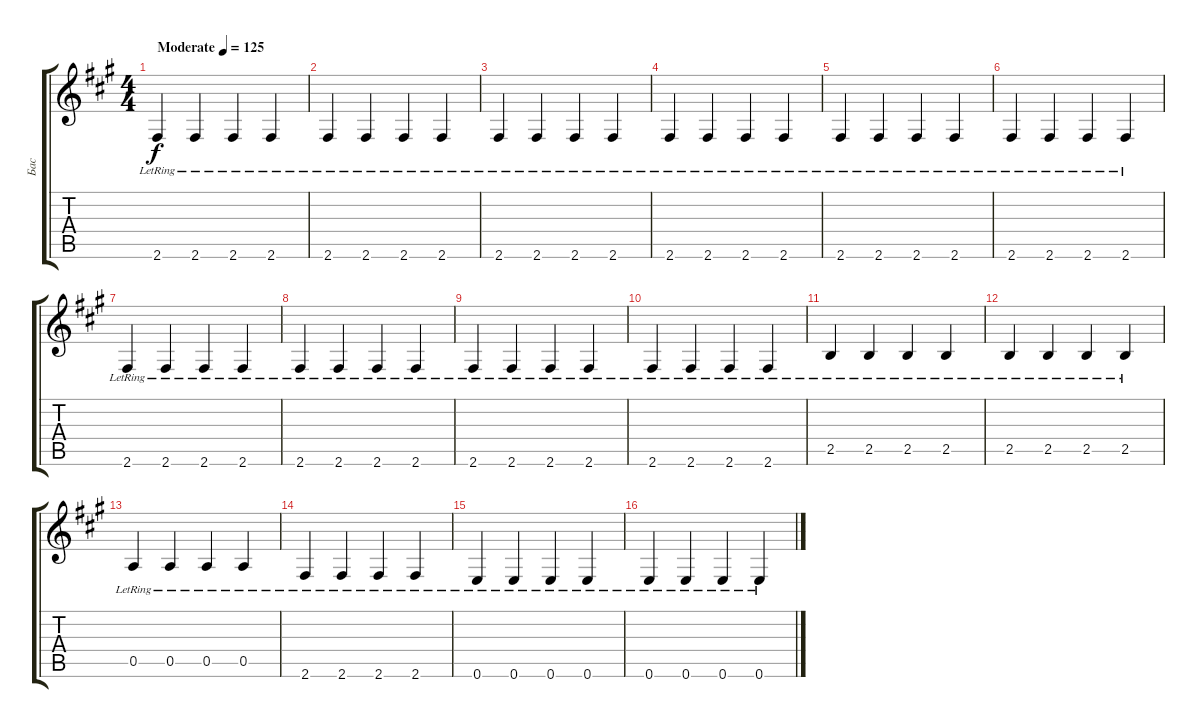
\track ("Бас" "Бас") {instrument electricbassfinger}
\staff {score tabs}
\tuning (E4 B3 G3 D3 A2 E2) {hide}
\ts (4 4)
\tempo (125 "Moderate")
\clef g2
\ks f#minor
2.6{lr}.4{dy f instrument electricbassfinger} 2.6{lr}.4 2.6{lr}.4 2.6{lr}.4 |
2.6{lr}.4 2.6{lr}.4 2.6{lr}.4 2.6{lr}.4 |
2.6{lr}.4 2.6{lr}.4 2.6{lr}.4 2.6{lr}.4 |
2.6{lr}.4 2.6{lr}.4 2.6{lr}.4 2.6{lr}.4 |
2.6{lr}.4 2.6{lr}.4 2.6{lr}.4 2.6{lr}.4 |
2.6{lr}.4 2.6{lr}.4 2.6{lr}.4 2.6{lr}.4 |
2.6{lr}.4 2.6{lr}.4 2.6{lr}.4 2.6{lr}.4 |
2.6{lr}.4 2.6{lr}.4 2.6{lr}.4 2.6{lr}.4 |
2.6{lr}.4 2.6{lr}.4 2.6{lr}.4 2.6{lr}.4 |
2.6{lr}.4 2.6{lr}.4 2.6{lr}.4 2.6{lr}.4 |
2.5{lr}.4 2.5{lr}.4 2.5{lr}.4 2.5{lr}.4 |
2.5{lr}.4 2.5{lr}.4 2.5{lr}.4 2.5{lr}.4 |
0.5{lr}.4 0.5{lr}.4 0.5{lr}.4 0.5{lr}.4 |
2.6{lr}.4 2.6{lr}.4 2.6{lr}.4 2.6{lr}.4 |
0.6{lr}.4 0.6{lr}.4 0.6{lr}.4 0.6{lr}.4 |
0.6{lr}.4 0.6{lr}.4 0.6{lr}.4 0.6{lr}.4
